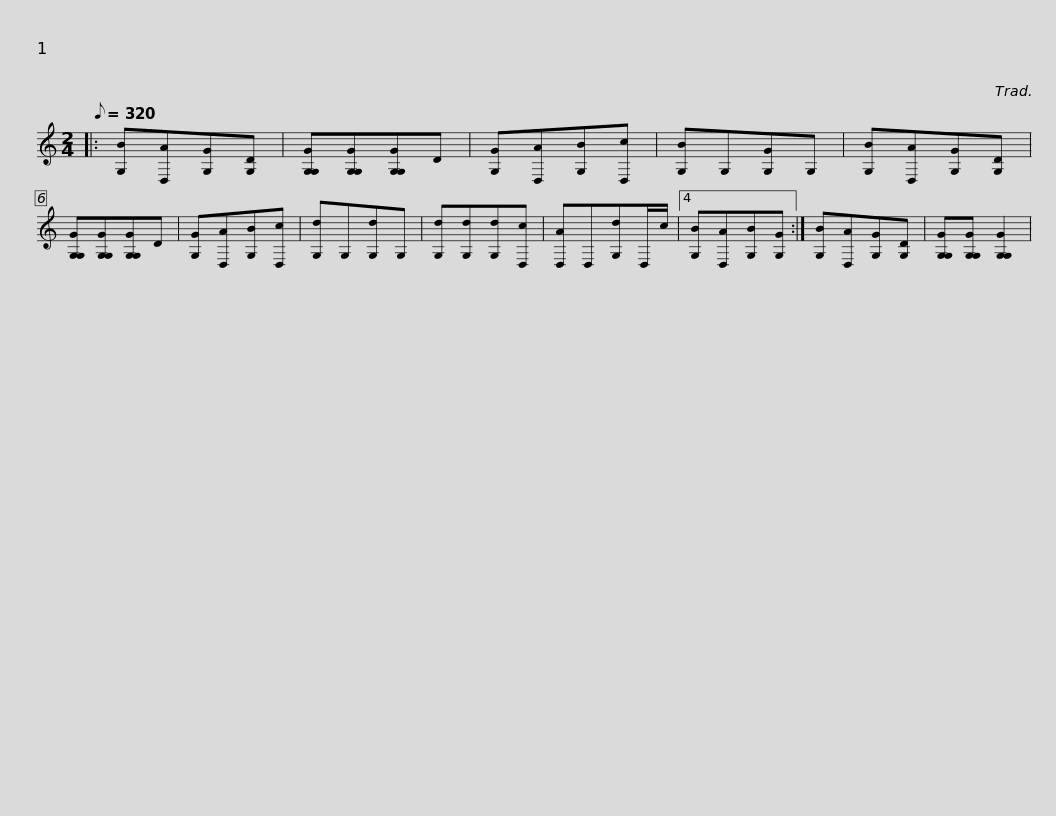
X:1
L:1/8
Q:1/8=320
M:2/4
I:linebreak $
K:C
V:1 treble
V:1
|: [G,B][D,A][G,G][G,D] | [G,G,G][G,G,G][G,G,G]D | [G,G][D,A][G,B][D,c] | [G,B]G,[G,G]G, | [G,B][D,A][G,G][G,D] | %5
 [G,G,G][G,G,G][G,G,G]D | [G,G][D,A][G,B][D,c] |$ [G,d]G,[G,d]G, | [G,d][G,d][G,d][D,c] | [D,A]D,[G,d]D,/c/ |4 %10
 [G,B][D,A][G,B][G,G] :| [G,B][D,A][G,G][G,D] | [G,G,G][G,G,G] [G,G,G]2 | %13
